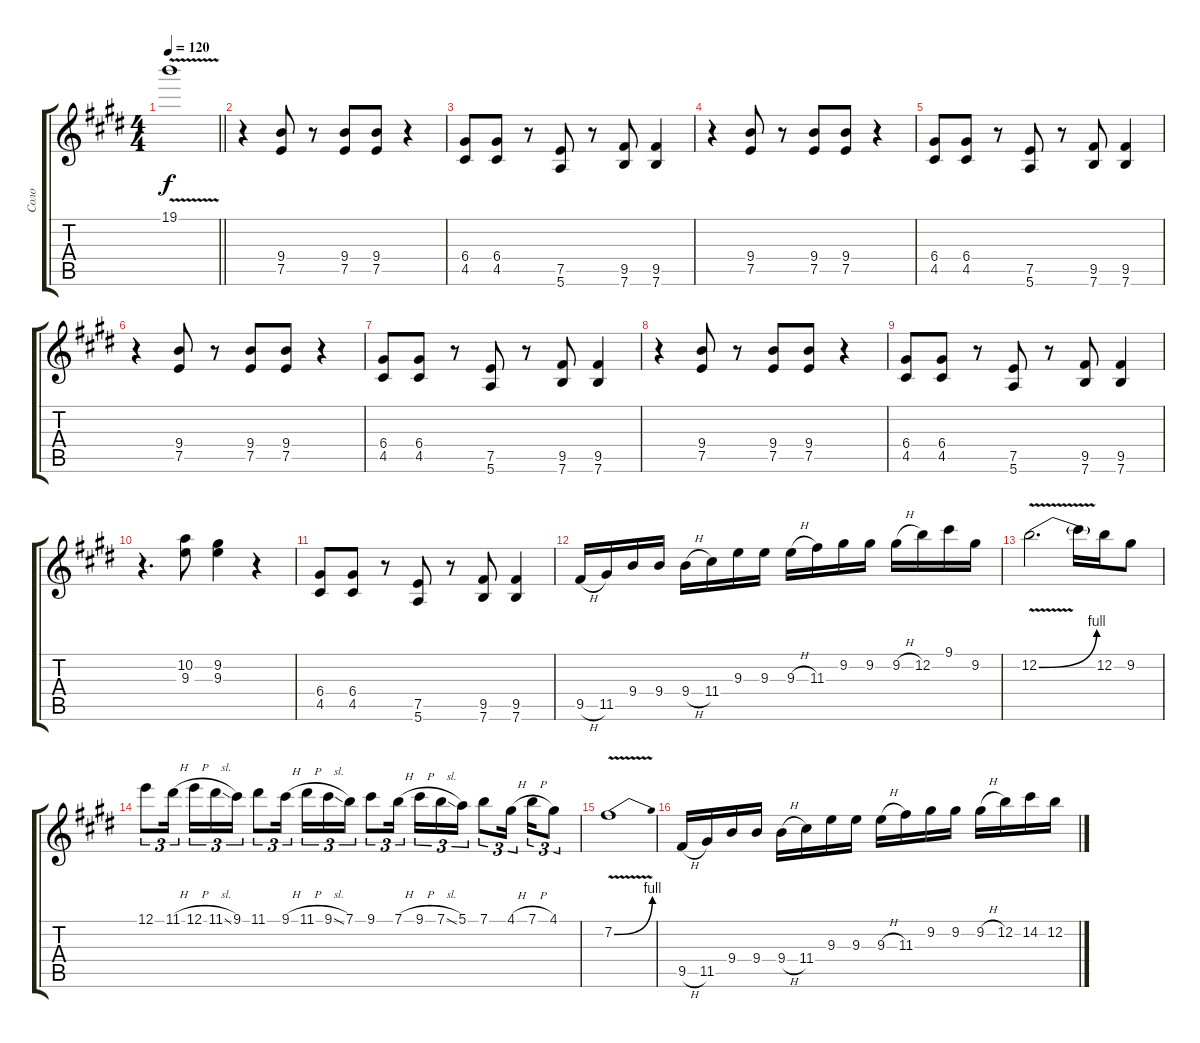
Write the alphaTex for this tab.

\track ("Соло" "Соло") {instrument distortionguitar}
\staff {score tabs}
\tuning (E4 B3 G3 D3 A2 E2) {hide}
\ts (4 4)
\tempo 120
\clef g2
\barLineRight lightlight
\ks e
19.1{v}.1{dy f} |
r.4 (9.4 7.5).8 r.8 (9.4 7.5).8 (9.4 7.5).8 r.4 |
(6.4 4.5).8 (6.4 4.5).8 r.8 (7.5 5.6).8 r.8 (9.5 7.6).8 (9.5 7.6).4 |
r.4 (9.4 7.5).8 r.8 (9.4 7.5).8 (9.4 7.5).8 r.4 |
(6.4 4.5).8 (6.4 4.5).8 r.8 (7.5 5.6).8 r.8 (9.5 7.6).8 (9.5 7.6).4 |
r.4 (9.4 7.5).8 r.8 (9.4 7.5).8 (9.4 7.5).8 r.4 |
(6.4 4.5).8 (6.4 4.5).8 r.8 (7.5 5.6).8 r.8 (9.5 7.6).8 (9.5 7.6).4 |
r.4 (9.4 7.5).8 r.8 (9.4 7.5).8 (9.4 7.5).8 r.4 |
(6.4 4.5).8 (6.4 4.5).8 r.8 (7.5 5.6).8 r.8 (9.5 7.6).8 (9.5 7.6).4 |
r.4{d} (10.2 9.3).8 (9.2 9.3).4 r.4 |
(6.4 4.5).8 (6.4 4.5).8 r.8 (7.5 5.6).8 r.8 (9.5 7.6).8 (9.5 7.6).4 |
9.5{h}.16 11.5.16 9.4.16 9.4.16 9.4{h}.16 11.4.16 9.3.16 9.3.16 9.3{h}.16 11.3.16 9.2.16 9.2.16 9.2{h}.16 12.2.16 9.1.16 9.2.16 |
12.2{be (bend 0 0 60 4) v}.2{d} 12.2{t}.16 12.2.16 9.2.8 |
12.1.8{tu (3 2)} 11.1{h}.16{tu (3 2) beam splitsecondary} 12.1{h}.16{tu (3 2)} 11.1{sl}.16{tu (3 2)} 9.1.16{tu (3 2)} 11.1.8{tu (3 2)} 9.1{h}.16{tu (3 2) beam splitsecondary} 11.1{h}.16{tu (3 2)} 9.1{sl}.16{tu (3 2)} 7.1.16{tu (3 2)} 9.1.8{tu (3 2)} 7.1{h}.16{tu (3 2) beam splitsecondary} 9.1{h}.16{tu (3 2)} 7.1{sl}.16{tu (3 2)} 5.1.16{tu (3 2)} 7.1.8{tu (3 2)} 4.1{h}.16{tu (3 2) beam splitsecondary} 7.1{h}.16{tu (3 2)} 4.1.8{tu (3 2)} |
7.2{be (bend 0 0 60 4) v}.1 |
9.5{h}.16 11.5.16 9.4.16 9.4.16 9.4{h}.16 11.4.16 9.3.16 9.3.16 9.3{h}.16 11.3.16 9.2.16 9.2.16 9.2{h}.16 12.2.16 14.2.16 12.2.16
